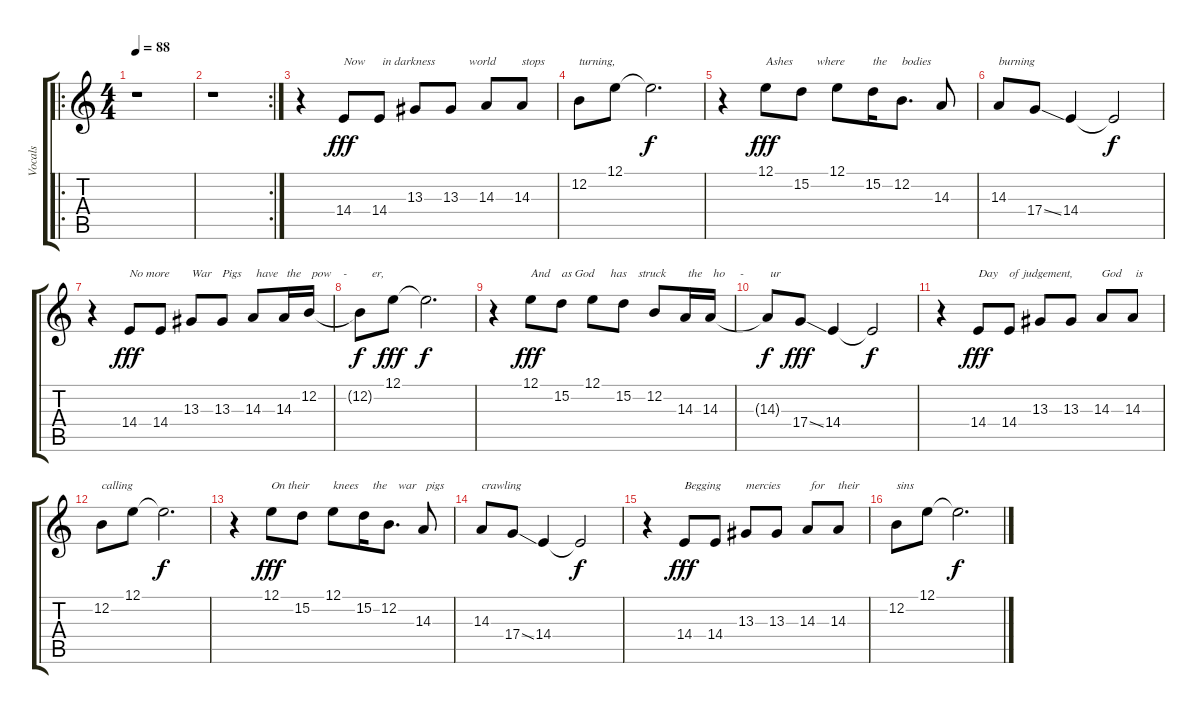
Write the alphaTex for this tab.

\track ("Vocals" "Vocals") {instrument tenorsax}
\staff {score tabs}
\tuning (E4 B3 G3 D3 A2 E2) {hide}
\ro
\ts (4 4)
\tempo 88
\clef g2
\ks c
r.1{dy fff} |
\rc 2
r.1 |
r.4 14.4.8{txt "Now"} 14.4.8{txt " in darkness"} 13.3.8 13.3.8{txt "      world"} 14.3.8 14.3.8{txt "stops"} |
12.2.8{txt "turning,"} 12.1.8 12.1{t}.2{d dy f} |
r.4 12.1.8{txt "Ashes" dy fff} 15.2.8{txt "     where"} 12.1.8 15.2.16{txt "the"} 12.2.8{d txt "bodies"} 14.3.8 |
14.3.8{txt "burning"} 17.4{ss}.8 14.4.4 14.4{t}.2{dy f} |
r.4 14.4.8{txt "No more" dy fff} 14.4.8 13.3.8{txt "War"} 13.3.8{txt "Pigs"} 14.3.8{txt " have"} 14.3.16{txt " the"} 12.2.16{txt " pow    -"} |
12.2{t}.8{txt "    er," dy f} 12.1.8{dy fff} 12.1{t}.2{d dy f} |
r.4 12.1.8{txt "And" dy fff} 15.2.8{txt "as God"} 12.1.8{txt "      has"} 15.2.8{txt "     struck"} 12.2.8 14.3.16{txt " the"} 14.3.16{txt " ho     -"} |
14.3{t}.8{txt " ur" dy f} 17.4{ss}.8{dy fff} 14.4.4 14.4{t}.2{dy f} |
r.4 14.4.8{txt "Day" dy fff} 14.4.8{txt "of judgement,"} 13.3.8 13.3.8 14.3.8{txt "God"} 14.3.8{txt " is"} |
12.2.8{txt "calling"} 12.1.8 12.1{t}.2{d dy f} |
r.4 12.1.8{txt "On their" dy fff} 15.2.8 12.1.8{txt "knees"} 15.2.16{txt "   the"} 12.2.8{d txt "   war"} 14.3.8{txt " pigs"} |
14.3.8{txt "crawling"} 17.4{ss}.8 14.4.4 14.4{t}.2{dy f} |
r.4 14.4.8{txt "Begging" dy fff} 14.4.8 13.3.8{txt "mercies"} 13.3.8 14.3.8{txt " for"} 14.3.8{txt "their"} |
12.2.8{txt "sins"} 12.1.8 12.1{t}.2{d dy f}
